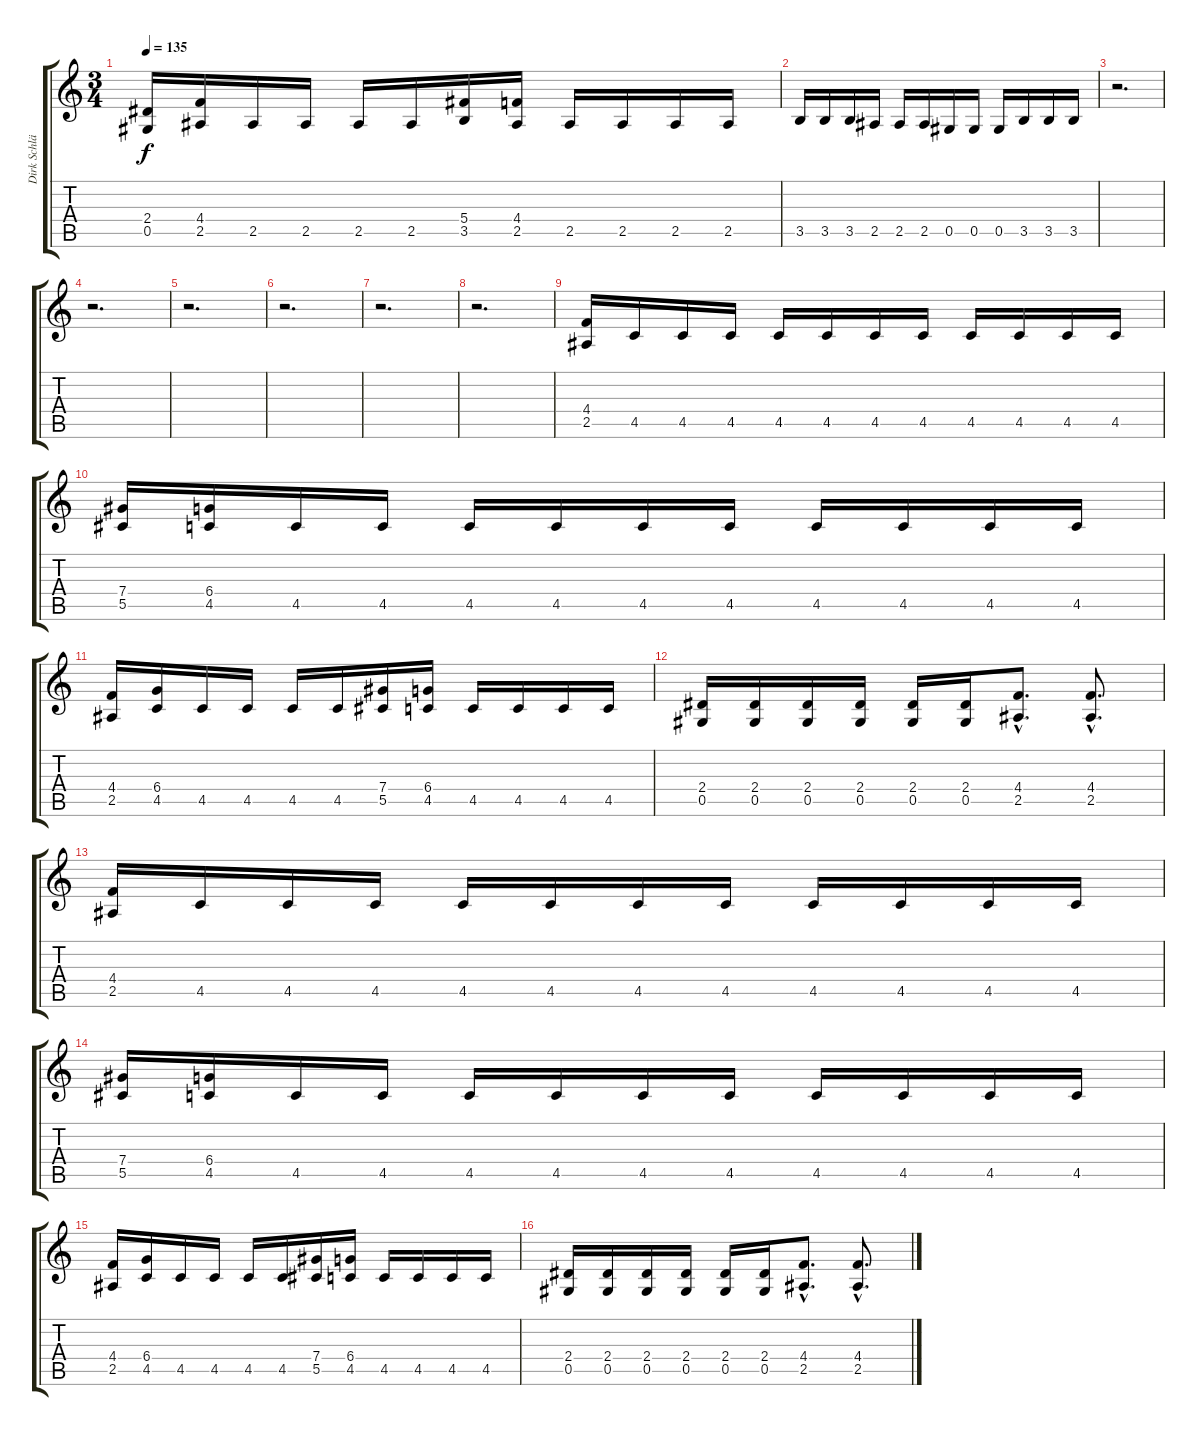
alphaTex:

\track ("Dirk Schlächter" "Dirk Schlä") {instrument overdrivenguitar}
\staff {score tabs}
\tuning (Eb4 Bb3 Gb3 Db3 Ab2 Eb2) {hide}
\ts (3 4)
\tempo 135
\clef g2
\ks c
(2.4 0.5).16{dy f} (4.4 2.5).16 2.5.16 2.5.16 2.5.16 2.5.16 (5.4 3.5).16 (4.4 2.5).16 2.5.16 2.5.16 2.5.16 2.5.16 |
3.5.16 3.5.16 3.5.16 2.5.16 2.5.16 2.5.16 0.5.16 0.5.16 0.5.16 3.5.16 3.5.16 3.5.16 |
r.2{d} |
r.2{d} |
r.2{d} |
r.2{d} |
r.2{d} |
r.2{d} |
(4.4 2.5).16 4.5.16 4.5.16 4.5.16 4.5.16 4.5.16 4.5.16 4.5.16 4.5.16 4.5.16 4.5.16 4.5.16 |
(7.4 5.5).16 (6.4 4.5).16 4.5.16 4.5.16 4.5.16 4.5.16 4.5.16 4.5.16 4.5.16 4.5.16 4.5.16 4.5.16 |
(4.4 2.5).16 (6.4 4.5).16 4.5.16 4.5.16 4.5.16 4.5.16 (7.4 5.5).16 (6.4 4.5).16 4.5.16 4.5.16 4.5.16 4.5.16 |
(2.4 0.5).16 (2.4 0.5).16 (2.4 0.5).16 (2.4 0.5).16 (2.4 0.5).16 (2.4 0.5).16 (4.4{hac} 2.5{hac}).8{d} (4.4{hac} 2.5{hac}).8{d} |
(4.4 2.5).16 4.5.16 4.5.16 4.5.16 4.5.16 4.5.16 4.5.16 4.5.16 4.5.16 4.5.16 4.5.16 4.5.16 |
(7.4 5.5).16 (6.4 4.5).16 4.5.16 4.5.16 4.5.16 4.5.16 4.5.16 4.5.16 4.5.16 4.5.16 4.5.16 4.5.16 |
(4.4 2.5).16 (6.4 4.5).16 4.5.16 4.5.16 4.5.16 4.5.16 (7.4 5.5).16 (6.4 4.5).16 4.5.16 4.5.16 4.5.16 4.5.16 |
(2.4 0.5).16 (2.4 0.5).16 (2.4 0.5).16 (2.4 0.5).16 (2.4 0.5).16 (2.4 0.5).16 (4.4{hac} 2.5{hac}).8{d} (4.4{hac} 2.5{hac}).8{d}
